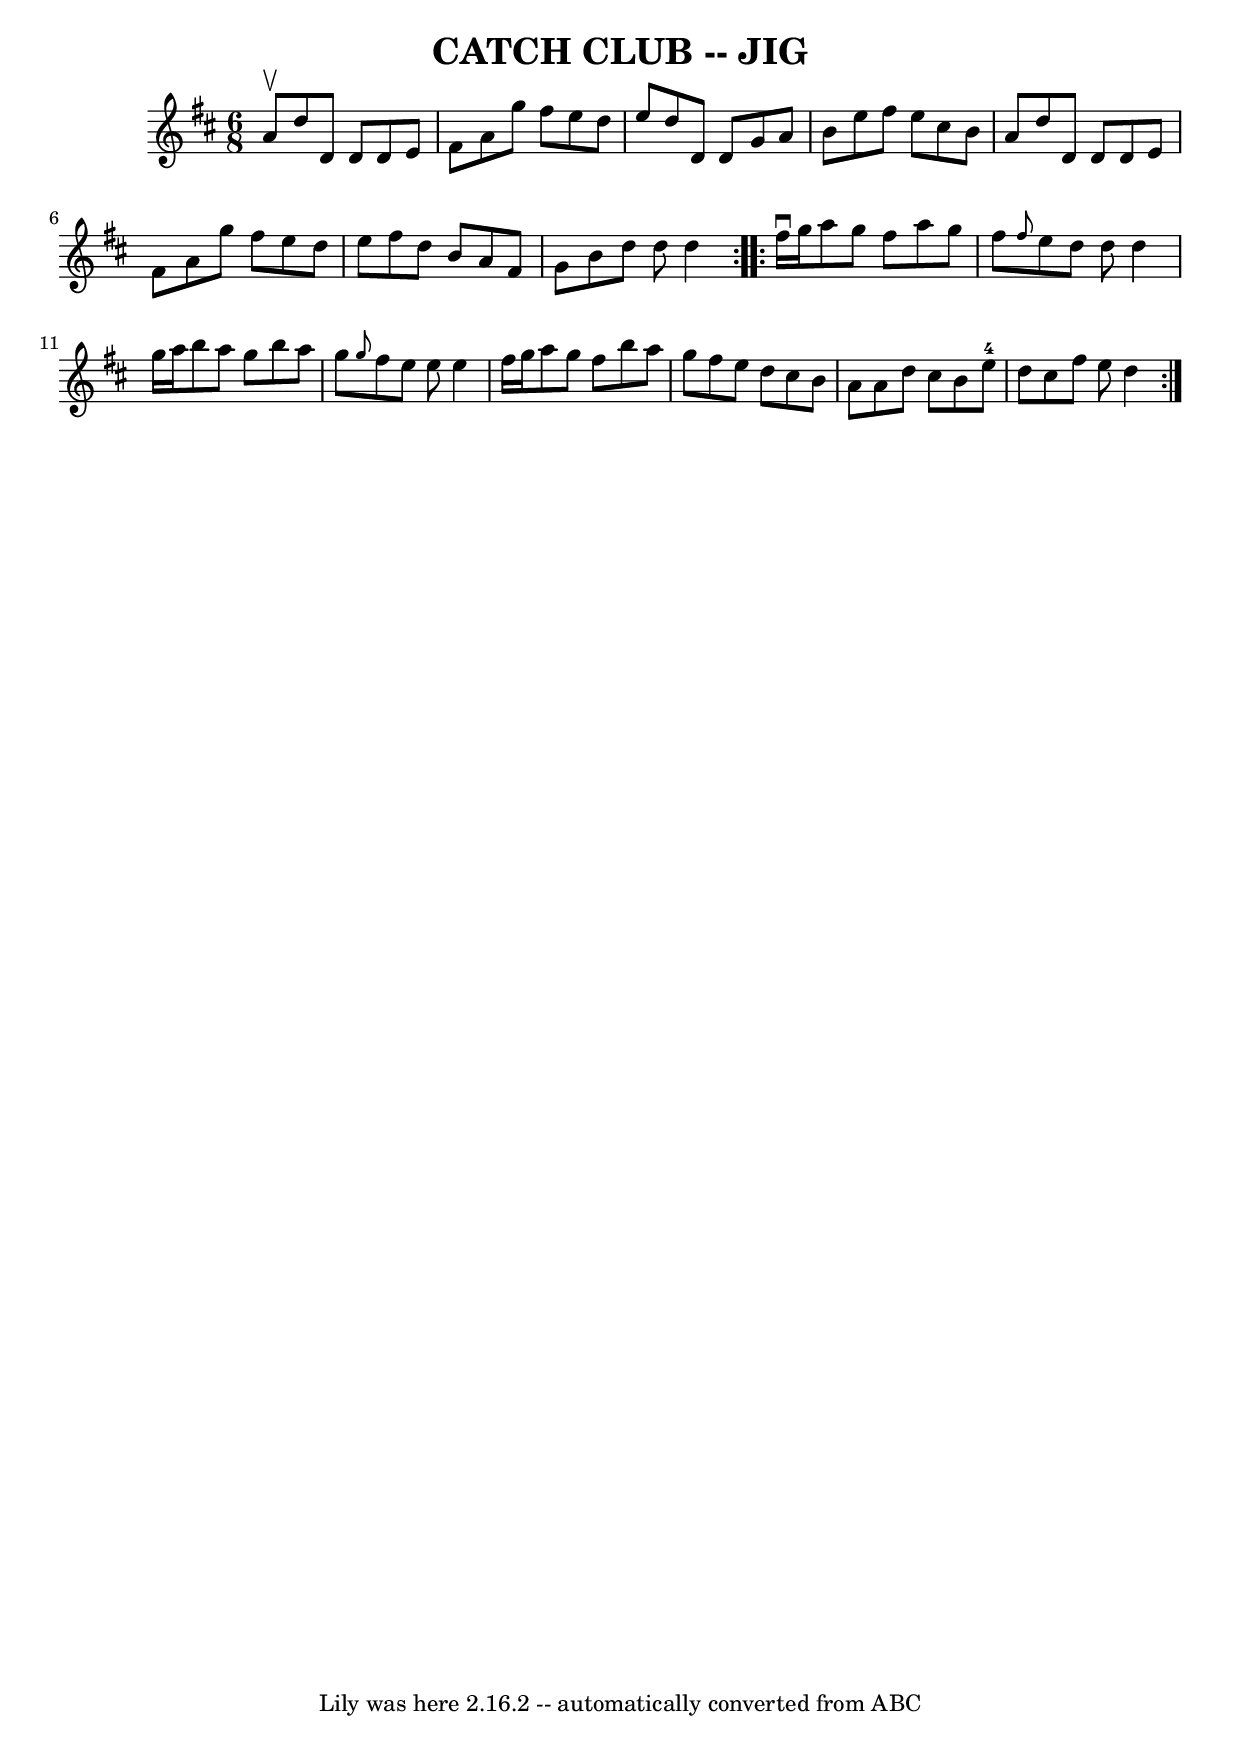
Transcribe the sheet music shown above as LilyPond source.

\version "2.16.2"
\include "Mammoth.ily"
\header {
  %% book = "Ryan's Mammoth Collection of Fiddle Tunes"
  crossRefNumber = "1"
  footnotes = ""
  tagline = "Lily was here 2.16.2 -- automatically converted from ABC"
  title = "CATCH CLUB -- JIG"

}
voicedefault =  {



  \repeat volta 2 {

    \time 6/8 
    \key d \major     a'8^\upbow        |
    d''8 d'8 d'8         d'8 e'8 fis'8     |
    a'8 g''8 fis''8 e''8 d''8 e''8  |
    d''8 d'8 d'8 g'8 a'8 b'8    |
    e''8         fis''8 e''8 cis''8 b'8 a'8         |
    d''8 d'8 d'8         d'8 e'8 fis'8     |
    a'8 g''8 fis''8 e''8 d''8 e''8  |
    fis''8 d''8 b'8 a'8 fis'8 g'8    |
    b'8    
    d''8 d''8 d''4    
  }     
  \repeat volta 2 {     fis''16^\downbow g''16       |
    a''8 g''8 fis''8 a''8 g''8 fis''8    |
    
    \grace { fis''8   	   } e''8 d''8 d''8 d''4 g''16 a''16      |
    b''8 a''8 g''8 b''8 a''8 g''8    |
    \grace {    
      g''8       } fis''8 e''8 e''8 e''4 fis''16 g''16         |
         a''8 g''8 fis''8 b''8 a''8 g''8     |
    fis''8 e''8         d''8 cis''8 b'8 a'8     |
    a'8 d''8 cis''8 b'8 e''8-4 d''8    |
    cis''8 fis''8 e''8 d''4    
  }   

}

\score{
  <<

    \context Staff="default"
    {
      \voicedefault 
      
    }

  >>
  \layout {
    
  }
  \midi {
  }

}
